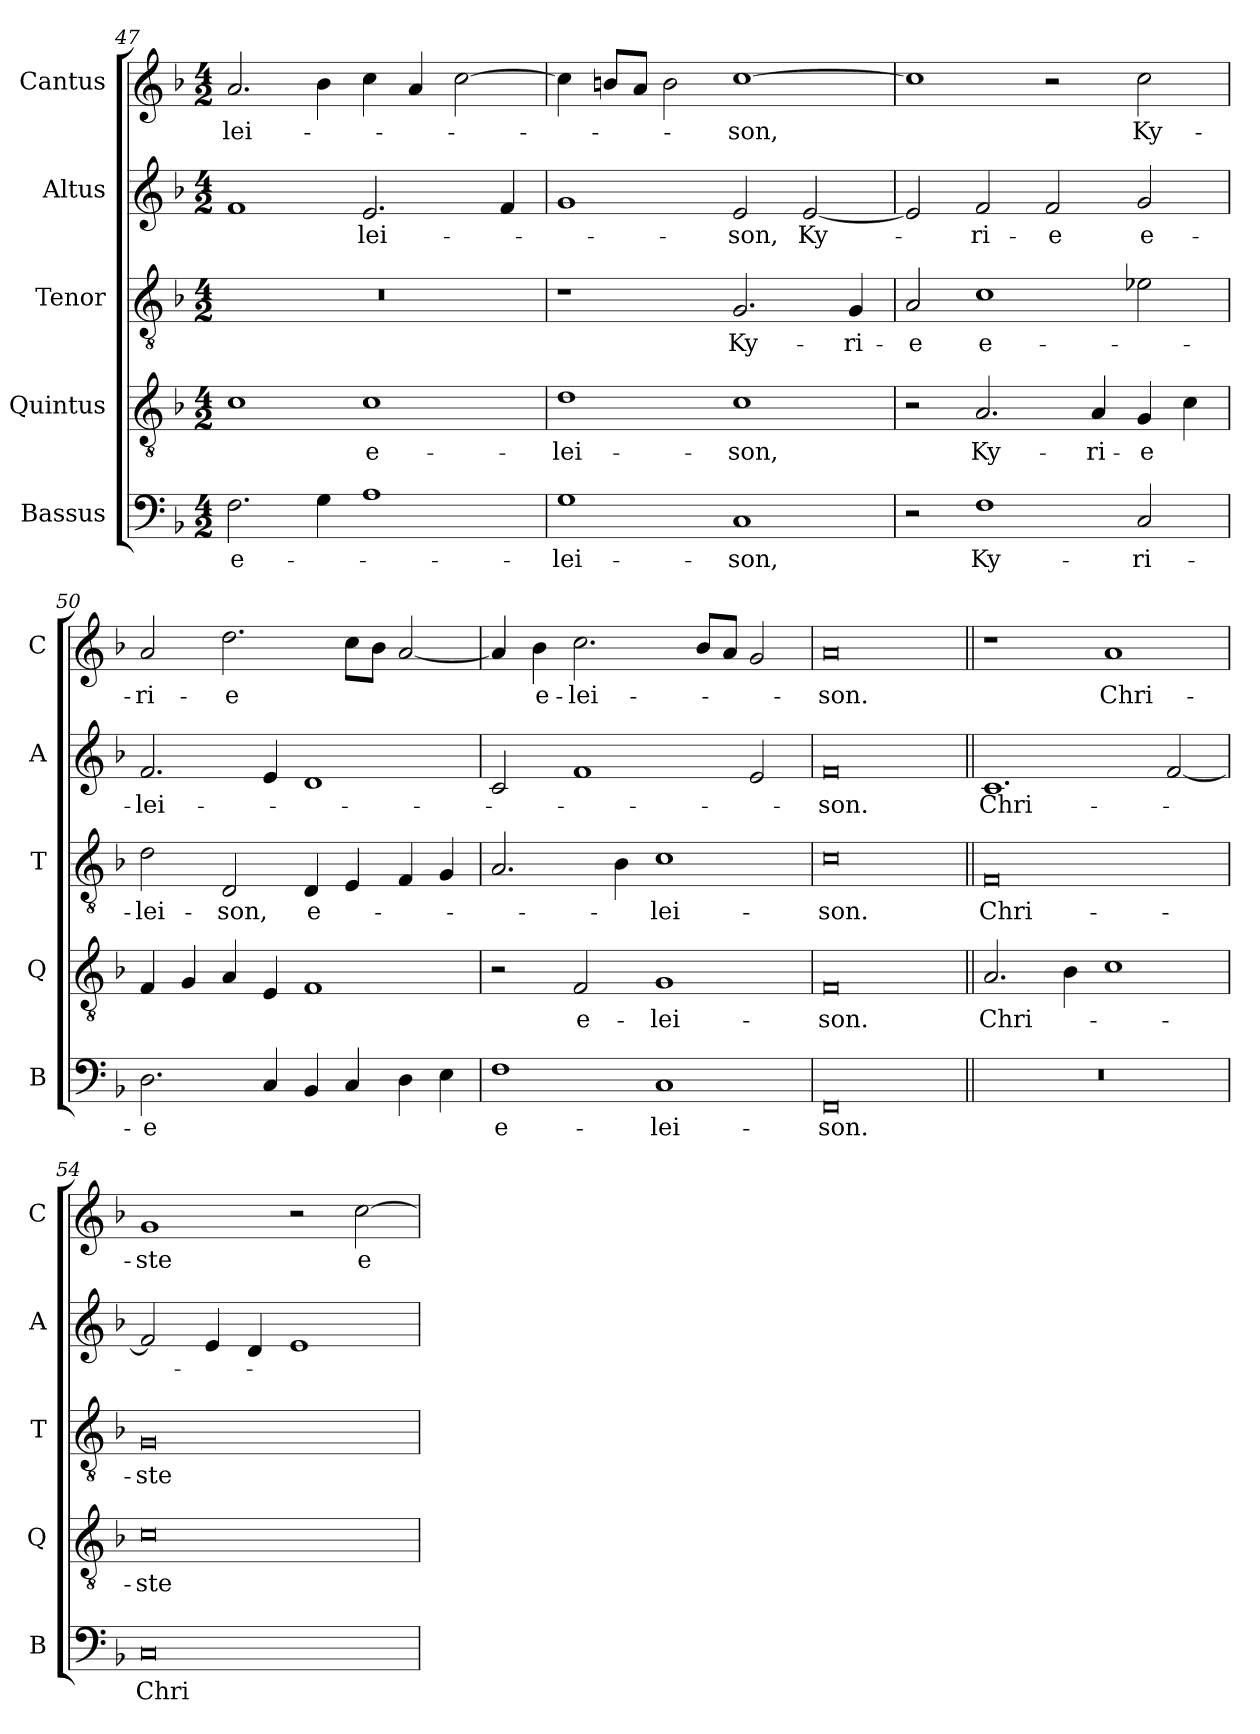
**kern	**text	**kern	**text	**kern	**text	**kern	**text	**kern	**text
*part5	*part5	*part4	*part4	*part3	*part3	*part2	*part2	*part1	*part1
*staff5	*staff5	*staff4	*staff4	*staff3	*staff3	*staff2	*staff2	*staff1	*staff1
*I"Bassus	*	*I"Quintus	*	*I"Tenor	*	*I"Altus	*	*I"Cantus	*
*I'B	*	*I'Q	*	*I'T	*	*I'A	*	*I'C	*
*clefF4	*	*clefGv2	*	*clefGv2	*	*clefG2	*	*clefG2	*
*k[b-]	*	*k[b-]	*	*k[b-]	*	*k[b-]	*	*k[b-]	*
*F:	*	*F:	*	*F:	*	*F:	*	*F:	*
*M4/2	*	*M4/2	*	*M4/2	*	*M4/2	*	*M4/2	*
=47	=47	=47	=47	=47	=47	=47	=47	=47	=47
!	!LO:LY:b	!	!	!	!	!	!	!	!
!	!	!	!	!	!	!	!	!	!LO:LY:b
2.F\	e-	1c	.	0r	.	1f	.	2.a/	-lei-
4G\	.	.	.	.	.	.	.	4b-\	.
!	!	!	!LO:LY:b	!	!	!	!	!	!
!	!	!	!	!	!	!	!LO:LY:b	!	!
1A	.	1c	e-	.	.	2.e/	-lei-	4cc\	.
.	.	.	.	.	.	.	.	4a/	.
.	.	.	.	.	.	.	.	[2cc\	.
.	.	.	.	.	.	4f/	.	.	.
=48	=48	=48	=48	=48	=48	=48	=48	=48	=48
!	!LO:LY:b	!	!	!	!	!	!	!	!
!	!	!	!LO:LY:b	!	!	!	!	!	!
1G	-lei-	1d	-lei-	1r	.	1g	.	4cc\]	.
.	.	.	.	.	.	.	.	8bn/L	.
.	.	.	.	.	.	.	.	8a/J	.
.	.	.	.	.	.	.	.	2b\	.
!	!LO:LY:b	!	!	!	!	!	!	!	!
!	!	!	!LO:LY:b	!	!	!	!	!	!
!	!	!	!	!	!LO:LY:b	!	!	!	!
!	!	!	!	!	!	!	!LO:LY:b	!	!
!	!	!	!	!	!	!	!	!	!LO:LY:b
1C	-son,	1c	-son,	2.G/	Ky-	2e/	-son,	[1cc	-son,
!	!	!	!	!	!	!	!LO:LY:b	!	!
.	.	.	.	.	.	[2e/	Ky-	.	.
!	!	!	!	!	!LO:LY:b	!	!	!	!
.	.	.	.	4G/	-ri-	.	.	.	.
!!LO:LB:g=z
=49	=49	=49	=49	=49	=49	=49	=49	=49	=49
!	!	!	!	!	!LO:LY:b	!	!	!	!
2r	.	2r	.	2A/	-e	2e/]	.	1cc]	.
!	!LO:LY:b	!	!	!	!	!	!	!	!
!	!	!	!LO:LY:b	!	!	!	!	!	!
!	!	!	!	!	!LO:LY:b	!	!	!	!
!	!	!	!	!	!	!	!LO:LY:b	!	!
1F	Ky-	2.A/	Ky-	1c	e-	2f/	-ri-	.	.
!	!	!	!	!	!	!	!LO:LY:b	!	!
.	.	.	.	.	.	2f/	-e	2r	.
!	!	!	!LO:LY:b	!	!	!	!	!	!
.	.	4A/	-ri-	.	.	.	.	.	.
!	!LO:LY:b	!	!	!	!	!	!	!	!
!	!	!	!LO:LY:b	!	!	!	!	!	!
!	!	!	!	!	!	!	!LO:LY:b	!	!
!	!	!	!	!	!	!	!	!	!LO:LY:b
2C/	-ri-	4G/	-e	2e-X\	.	2g/	e-	2cc\	Ky-
.	.	4c\	.	.	.	.	.	.	.
=50	=50	=50	=50	=50	=50	=50	=50	=50	=50
!	!LO:LY:b	!	!	!	!	!	!	!	!
!	!	!	!	!	!LO:LY:b	!	!	!	!
!	!	!	!	!	!	!	!LO:LY:b	!	!
!	!	!	!	!	!	!	!	!	!LO:LY:b
2.D\	-e	4F/	.	2d\	-lei-	2.f/	-lei-	2a/	-ri-
.	.	4G/	.	.	.	.	.	.	.
!	!	!	!	!	!LO:LY:b	!	!	!	!
!	!	!	!	!	!	!	!	!	!LO:LY:b
.	.	4A/	.	2D/	-son,	.	.	2.dd\	-e
4C/	.	4E/	.	.	.	4e/	.	.	.
!	!	!	!	!	!LO:LY:b	!	!	!	!
4BB-/	.	1F	.	4D/	e-	1d	.	.	.
4C/	.	.	.	4E/	.	.	.	8cc\L	.
.	.	.	.	.	.	.	.	8b-\J	.
4D\	.	.	.	4F/	.	.	.	[2a/	.
4E\	.	.	.	4G/	.	.	.	.	.
=51	=51	=51	=51	=51	=51	=51	=51	=51	=51
!	!LO:LY:b	!	!	!	!	!	!	!	!
1F	e-	2r	.	2.A/	.	2c/	.	4a/]	.
!	!	!	!	!	!	!	!	!	!LO:LY:b
.	.	.	.	.	.	.	.	4b-\	e-
!	!	!	!LO:LY:b	!	!	!	!	!	!
!	!	!	!	!	!	!	!	!	!LO:LY:b
.	.	2F/	e-	.	.	1f	.	2.cc\	-lei-
.	.	.	.	4B-\	.	.	.	.	.
!	!LO:LY:b	!	!	!	!	!	!	!	!
!	!	!	!LO:LY:b	!	!	!	!	!	!
!	!	!	!	!	!LO:LY:b	!	!	!	!
1C	-lei-	1G	-lei-	1c	-lei-	.	.	.	.
.	.	.	.	.	.	.	.	8b-/L	.
.	.	.	.	.	.	.	.	8a/J	.
.	.	.	.	.	.	2e/	.	2g/	.
=52	=52	=52	=52	=52	=52	=52	=52	=52	=52
!	!LO:LY:b	!	!	!	!	!	!	!	!
!	!	!	!LO:LY:b	!	!	!	!	!	!
!	!	!	!	!	!LO:LY:b	!	!	!	!
!	!	!	!	!	!	!	!LO:LY:b	!	!
!	!	!	!	!	!	!	!	!	!LO:LY:b
0FF	-son.	0F	-son.	0c	-son.	0f	-son.	0a	-son.
!!LO:PB:g=z
=53||	=53||	=53||	=53||	=53||	=53||	=53||	=53||	=53||	=53||
!	!	!	!LO:LY:b	!	!	!	!	!	!
!	!	!	!	!	!LO:LY:b	!	!	!	!
!	!	!	!	!	!	!	!LO:LY:b	!	!
0r	.	2.A/	Chri-	0F	Chri-	1.c	Chri-	1r	.
.	.	4B-\	.	.	.	.	.	.	.
!	!	!	!	!	!	!	!	!	!LO:LY:b
.	.	1c	.	.	.	.	.	1a	Chri-
.	.	.	.	.	.	[2f/	.	.	.
=54	=54	=54	=54	=54	=54	=54	=54	=54	=54
!	!LO:LY:b	!	!	!	!	!	!	!	!
!	!	!	!LO:LY:b	!	!	!	!	!	!
!	!	!	!	!	!LO:LY:b	!	!	!	!
!	!	!	!	!	!	!	!	!	!LO:LY:b
0C	Chri-	0c	-ste	0G	-ste	2f/]	.	1g	-ste
.	.	.	.	.	.	4e/	.	.	.
.	.	.	.	.	.	4d/	.	.	.
.	.	.	.	.	.	1e	.	2r	.
!	!	!	!	!	!	!	!	!	!LO:LY:b
.	.	.	.	.	.	.	.	[2cc\	e-
=	=	=	=	=	=	=	=	=	=
*-	*-	*-	*-	*-	*-	*-	*-	*-	*-
